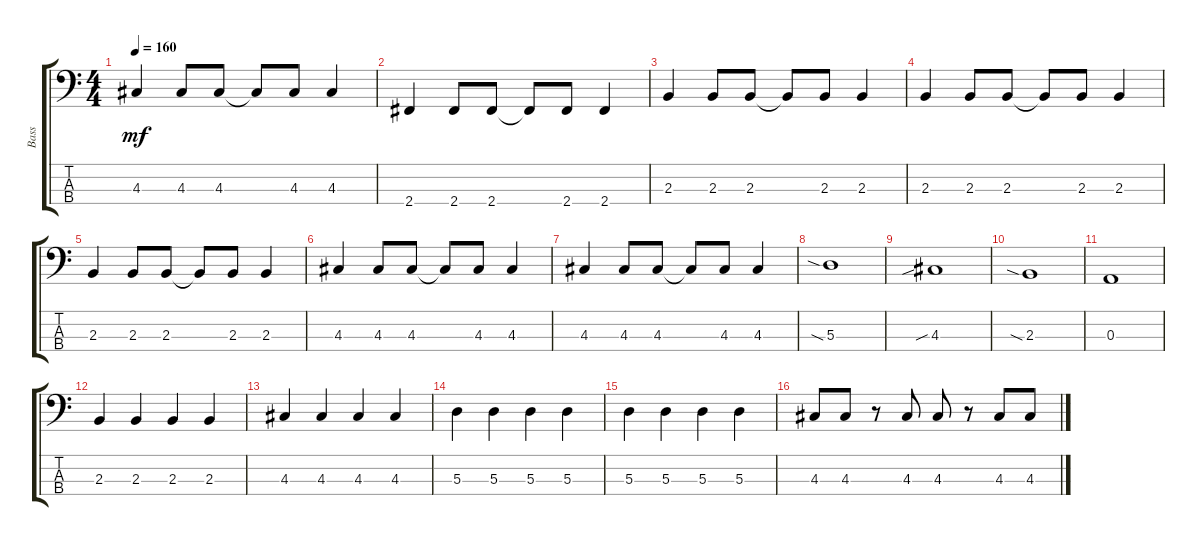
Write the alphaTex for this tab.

\track ("Bass" "Bass") {instrument electricbassfinger}
\staff {score tabs}
\tuning (G2 D2 A1 E1) {hide}
\ts (4 4)
\tempo 160
\clef f4
\ks c
4.3.4{dy mf} 4.3.8 4.3.8 4.3{t}.8 4.3.8 4.3.4 |
2.4.4 2.4.8 2.4.8 2.4{t}.8 2.4.8 2.4.4 |
2.3.4 2.3.8 2.3.8 2.3{t}.8 2.3.8 2.3.4 |
2.3.4 2.3.8 2.3.8 2.3{t}.8 2.3.8 2.3.4 |
2.3.4 2.3.8 2.3.8 2.3{t}.8 2.3.8 2.3.4 |
4.3.4 4.3.8 4.3.8 4.3{t}.8 4.3.8 4.3.4 |
4.3.4 4.3.8 4.3.8 4.3{t}.8 4.3.8 4.3.4 |
5.3{sia}.1 |
4.3{sib}.1 |
2.3{sia}.1 |
0.3.1 |
2.3.4 2.3.4 2.3.4 2.3.4 |
4.3.4 4.3.4 4.3.4 4.3.4 |
5.3.4 5.3.4 5.3.4 5.3.4 |
5.3.4 5.3.4 5.3.4 5.3.4 |
4.3.8 4.3.8 r.8 4.3.8 4.3.8 r.8 4.3.8 4.3.8
